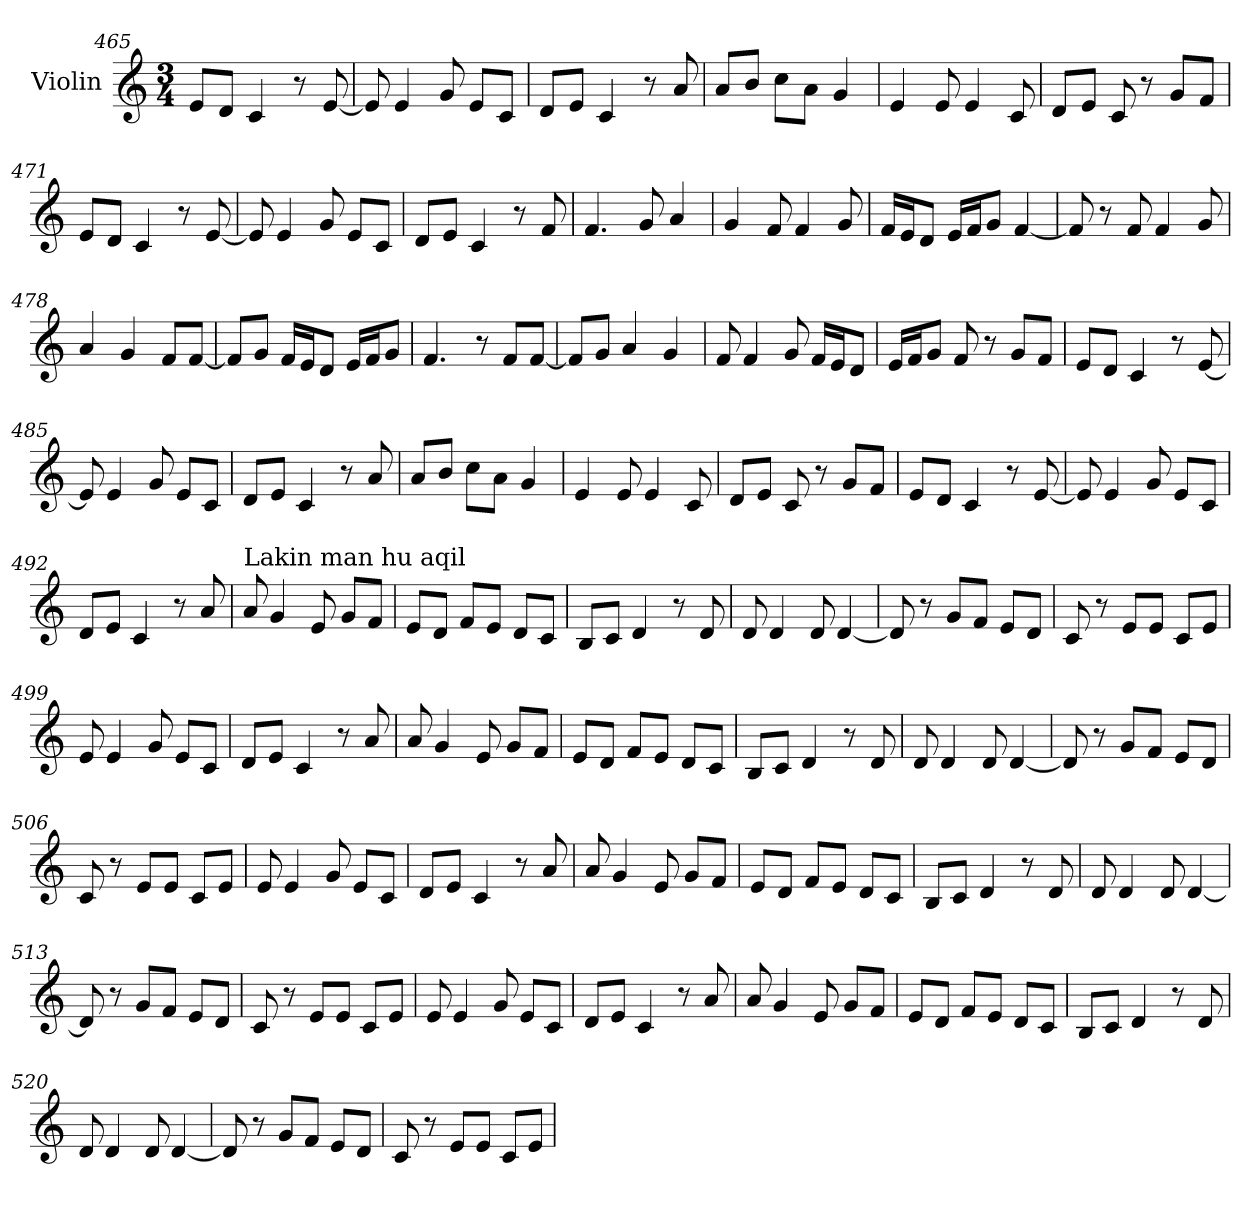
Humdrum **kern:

**kern
*part1
*staff1
*I"Violin
*clefG2
*k[]
*M3/4
=465
8e/L
8d/J
4c/
8r
[8e/
!!LO:LB:g=z
=466
8e/]
4e/
8g/
8e/L
8c/J
=467
8d/L
8e/J
4c/
8r
8a/
=468
8a/L
8b/J
8cc\L
8a\J
4g/
=469
4e/
8e/
4e/
8c/
=470
8d/L
8e/J
8c/
8r
8g/L
8f/J
=471
8e/L
8d/J
4c/
8r
[8e/
!!LO:LB:g=z
=472
8e/]
4e/
8g/
8e/L
8c/J
=473
8d/L
8e/J
4c/
8r
8f/
=474
4.f/
8g/
4a/
=475
4g/
8f/
4f/
8g/
=476
16f/LL
16e/J
8d/J
16e/LL
16f/J
8g/J
[4f/
=477
8f/]
8r
8f/
4f/
8g/
!!LO:LB:g=z
=478
4a/
4g/
8f/L
[8f/J
=479
8f/L]
8g/J
16f/LL
16e/J
8d/J
16e/LL
16f/J
8g/J
=480
4.f/
8r
8f/L
[8f/J
=481
8f/L]
8g/J
4a/
4g/
=482
8f/
4f/
8g/
16f/LL
16e/J
8d/J
=483
16e/LL
16f/J
8g/J
8f/
8r
8g/L
8f/J
!!LO:LB:g=z
=484
8e/L
8d/J
4c/
8r
[8e/
=485
8e/]
4e/
8g/
8e/L
8c/J
=486
8d/L
8e/J
4c/
8r
8a/
=487
8a/L
8b/J
8cc\L
8a\J
4g/
=488
4e/
8e/
4e/
8c/
=489
8d/L
8e/J
8c/
8r
8g/L
8f/J
!!LO:LB:g=z
=490
8e/L
8d/J
4c/
8r
[8e/
=491
8e/]
4e/
8g/
8e/L
8c/J
=492
8d/L
8e/J
4c/
8r
8a/
=493
!LO:TX:a:t=Lakin man hu aqil
8a/
4g/
8e/
8g/L
8f/J
=494
8e/L
8d/J
8f/L
8e/J
8d/L
8c/J
=495
8B/L
8c/J
4d/
8r
8d/
!!LO:LB:g=z
=496
8d/
4d/
8d/
[4d/
=497
8d/]
8r
8g/L
8f/J
8e/L
8d/J
=498
8c/
8r
8e/L
8e/J
8c/L
8e/J
=499
8e/
4e/
8g/
8e/L
8c/J
=500
8d/L
8e/J
4c/
8r
8a/
=501
8a/
4g/
8e/
8g/L
8f/J
!!LO:LB:g=z
=502
8e/L
8d/J
8f/L
8e/J
8d/L
8c/J
=503
8B/L
8c/J
4d/
8r
8d/
=504
8d/
4d/
8d/
[4d/
=505
8d/]
8r
8g/L
8f/J
8e/L
8d/J
=506
8c/
8r
8e/L
8e/J
8c/L
8e/J
=507
8e/
4e/
8g/
8e/L
8c/J
!!LO:PB:g=z
=508
8d/L
8e/J
4c/
8r
8a/
=509
8a/
4g/
8e/
8g/L
8f/J
=510
8e/L
8d/J
8f/L
8e/J
8d/L
8c/J
=511
8B/L
8c/J
4d/
8r
8d/
=512
8d/
4d/
8d/
[4d/
=513
8d/]
8r
8g/L
8f/J
8e/L
8d/J
!!LO:LB:g=z
=514
8c/
8r
8e/L
8e/J
8c/L
8e/J
=515
8e/
4e/
8g/
8e/L
8c/J
=516
8d/L
8e/J
4c/
8r
8a/
=517
8a/
4g/
8e/
8g/L
8f/J
=518
8e/L
8d/J
8f/L
8e/J
8d/L
8c/J
=519
8B/L
8c/J
4d/
8r
8d/
!!LO:LB:g=z
=520
8d/
4d/
8d/
[4d/
=521
8d/]
8r
8g/L
8f/J
8e/L
8d/J
=522
8c/
8r
8e/L
8e/J
8c/L
8e/J
=
*-
